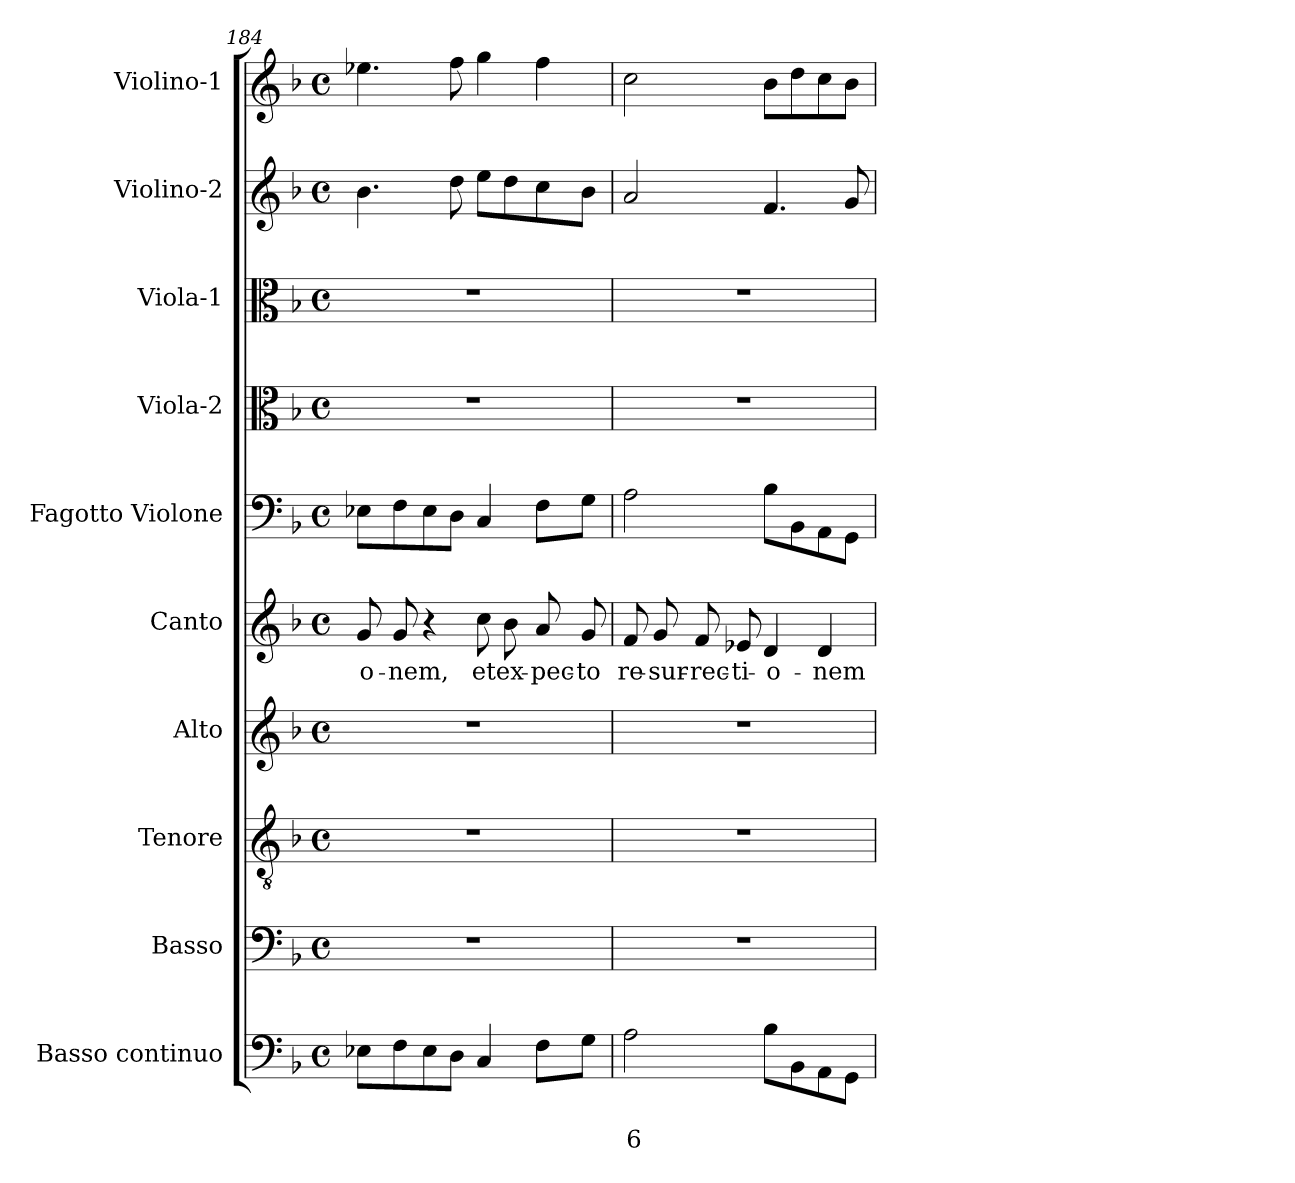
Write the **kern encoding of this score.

**kern	**text	**text	**kern	**kern	**kern	**kern	**text	**kern	**kern	**kern	**kern	**kern
*part10	*part10	*part10	*part9	*part8	*part7	*part6	*part6	*part5	*part4	*part3	*part2	*part1
*staff10	*staff10	*staff10	*staff9	*staff8	*staff7	*staff6	*staff6	*staff5	*staff4	*staff3	*staff2	*staff1
*I"Basso continuo	*	*	*I"Basso	*I"Tenore	*I"Alto	*I"Canto	*	*I"Fagotto Violone	*I"Viola-2	*I"Viola-1	*I"Violino-2	*I"Violino-1
*clefF4	*	*	*clefF4	*clefGv2	*clefG2	*clefG2	*	*clefF4	*clefC3	*clefC3	*clefG2	*clefG2
*k[b-]	*	*	*k[b-]	*k[b-]	*k[b-]	*k[b-]	*	*k[b-]	*k[b-]	*k[b-]	*k[b-]	*k[b-]
*F:	*	*	*F:	*F:	*F:	*F:	*	*F:	*F:	*F:	*F:	*F:
*M4/4	*	*	*M4/4	*M4/4	*M4/4	*M4/4	*	*M4/4	*M4/4	*M4/4	*M4/4	*M4/4
*met(c)	*	*	*met(c)	*met(c)	*met(c)	*met(c)	*	*met(c)	*met(c)	*met(c)	*met(c)	*met(c)
=184	=184	=184	=184	=184	=184	=184	=184	=184	=184	=184	=184	=184
!	!	!	!	!	!	!	!LO:LY:b	!	!	!	!	!
8E-X\L	.	.	1r	1r	1r	8g/	-o-	8E-X\L	1r	1r	4.b-\	4.ee-X\
!	!	!	!	!	!	!	!LO:LY:b	!	!	!	!	!
8F\	.	.	.	.	.	8g/	-nem,	8F\	.	.	.	.
8E-\	.	.	.	.	.	4r	.	8E-\	.	.	.	.
8D\J	.	.	.	.	.	.	.	8D\J	.	.	8dd\	8ff\
!	!	!	!	!	!	!	!LO:LY:b	!	!	!	!	!
4C/	.	.	.	.	.	8cc\	et	4C/	.	.	8ee\L	4gg\
!	!	!	!	!	!	!	!LO:LY:b	!	!	!	!	!
.	.	.	.	.	.	8b-\	ex-	.	.	.	8dd\	.
!	!	!	!	!	!	!	!LO:LY:b	!	!	!	!	!
8F\L	.	.	.	.	.	8a/	-pec-	8F\L	.	.	8cc\	4ff\
!	!	!	!	!	!	!	!LO:LY:b	!	!	!	!	!
8G\J	.	.	.	.	.	8g/	-to	8G\J	.	.	8b-\J	.
=185	=185	=185	=185	=185	=185	=185	=185	=185	=185	=185	=185	=185
!	!	!LO:LY:b	!	!	!	!	!	!	!	!	!	!
!	!	!	!	!	!	!	!LO:LY:b	!	!	!	!	!
2A\	.	6	1r	1r	1r	8f/	re-	2A\	1r	1r	2a/	2cc\
!	!	!	!	!	!	!	!LO:LY:b	!	!	!	!	!
.	.	.	.	.	.	8g/	-sur-	.	.	.	.	.
!	!	!	!	!	!	!	!LO:LY:b	!	!	!	!	!
.	.	.	.	.	.	8f/	-rec-	.	.	.	.	.
!	!	!	!	!	!	!	!LO:LY:b	!	!	!	!	!
.	.	.	.	.	.	8e-X/	-ti-	.	.	.	.	.
!	!	!	!	!	!	!	!LO:LY:b	!	!	!	!	!
8B-\L	.	.	.	.	.	4d/	-o-	8B-\L	.	.	4.f/	8b-\L
8BB-\	.	.	.	.	.	.	.	8BB-\	.	.	.	8dd\
!	!	!	!	!	!	!	!LO:LY:b	!	!	!	!	!
8AA\	.	.	.	.	.	4d/	-nem	8AA\	.	.	.	8cc\
8GG\J	.	.	.	.	.	.	.	8GG\J	.	.	8g/	8b-\J
=	=	=	=	=	=	=	=	=	=	=	=	=
*-	*-	*-	*-	*-	*-	*-	*-	*-	*-	*-	*-	*-
